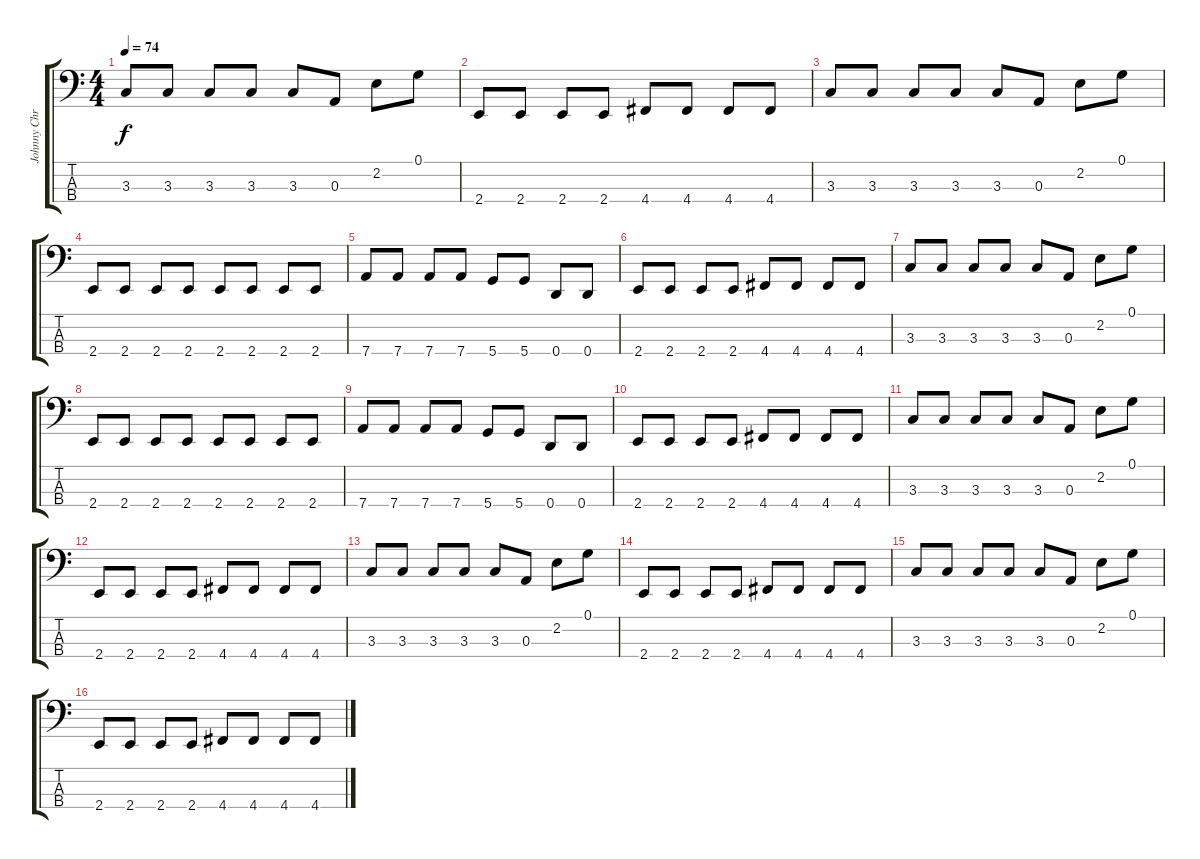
\track ("Johnny Christ" "Johnny Chr") {instrument electricbasspick}
\staff {score tabs}
\tuning (G2 D2 A1 D1) {hide}
\ts (4 4)
\tempo 74
\clef f4
\ks c
3.3.8{dy f} 3.3.8 3.3.8 3.3.8 3.3.8 0.3.8 2.2.8 0.1.8 |
2.4.8 2.4.8 2.4.8 2.4.8 4.4.8 4.4.8 4.4.8 4.4.8 |
3.3.8 3.3.8 3.3.8 3.3.8 3.3.8 0.3.8 2.2.8 0.1.8 |
2.4.8 2.4.8 2.4.8 2.4.8 2.4.8 2.4.8 2.4.8 2.4.8 |
7.4.8 7.4.8 7.4.8 7.4.8 5.4.8 5.4.8 0.4.8 0.4.8 |
2.4.8 2.4.8 2.4.8 2.4.8 4.4.8 4.4.8 4.4.8 4.4.8 |
3.3.8 3.3.8 3.3.8 3.3.8 3.3.8 0.3.8 2.2.8 0.1.8 |
2.4.8 2.4.8 2.4.8 2.4.8 2.4.8 2.4.8 2.4.8 2.4.8 |
7.4.8 7.4.8 7.4.8 7.4.8 5.4.8 5.4.8 0.4.8 0.4.8 |
2.4.8 2.4.8 2.4.8 2.4.8 4.4.8 4.4.8 4.4.8 4.4.8 |
3.3.8 3.3.8 3.3.8 3.3.8 3.3.8 0.3.8 2.2.8 0.1.8 |
2.4.8 2.4.8 2.4.8 2.4.8 4.4.8 4.4.8 4.4.8 4.4.8 |
3.3.8 3.3.8 3.3.8 3.3.8 3.3.8 0.3.8 2.2.8 0.1.8 |
2.4.8 2.4.8 2.4.8 2.4.8 4.4.8 4.4.8 4.4.8 4.4.8 |
3.3.8 3.3.8 3.3.8 3.3.8 3.3.8 0.3.8 2.2.8 0.1.8 |
2.4.8 2.4.8 2.4.8 2.4.8 4.4.8 4.4.8 4.4.8 4.4.8
